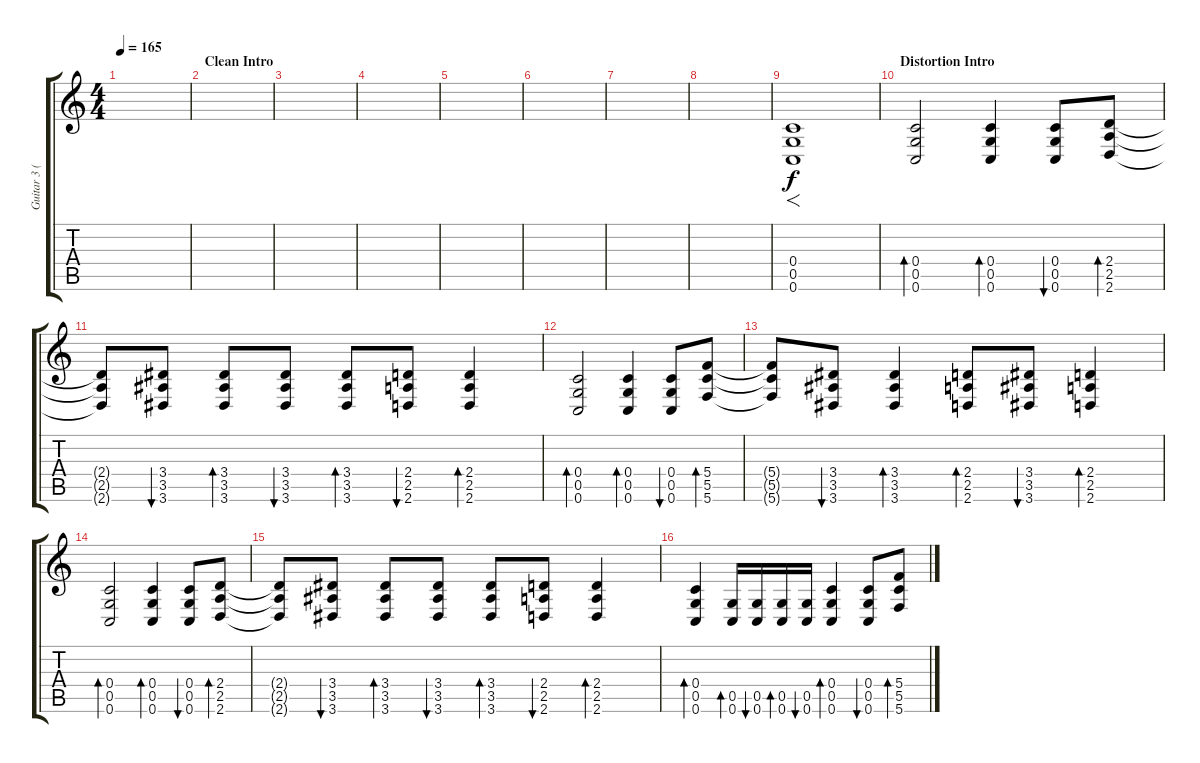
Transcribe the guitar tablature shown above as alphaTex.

\track ("Guitar 3 (distortion)" "Guitar 3 (") {instrument distortionguitar}
\staff {score tabs}
\tuning (D4 A3 F3 C3 G2 C2) {hide}
\ts (4 4)
\tempo 165
\clef g2
\ks c
|
\section ("" "Clean Intro")
|
|
|
|
|
|
|
(0.4 0.5 0.6).1{f} |
\section ("" "Distortion Intro")
(0.4 0.5 0.6).2{bd 60} (0.4 0.5 0.6).4{bd 60} (0.4 0.5 0.6).8{bu 60} (2.4 2.5 2.6).8{bd 60} |
(2.4{t} 2.5{t} 2.6{t}).8 (3.4 3.5 3.6).8{bu 60} (3.4 3.5 3.6).8{bd 60} (3.4 3.5 3.6).8{bu 60} (3.4 3.5 3.6).8{bd 60} (2.4 2.5 2.6).8{bu 60} (2.4 2.5 2.6).4{bd 60} |
(0.4 0.5 0.6).2{bd 60} (0.4 0.5 0.6).4{bd 60} (0.4 0.5 0.6).8{bu 60} (5.4 5.5 5.6).8{bd 60} |
(5.4{t} 5.5{t} 5.6{t}).8 (3.4 3.5 3.6).8{bu 60} (3.4 3.5 3.6).4{bd 60} (2.4 2.5 2.6).8{bd 60} (3.4 3.5 3.6).8{bu 60} (2.4 2.5 2.6).4{bd 60} |
(0.4 0.5 0.6).2{bd 60} (0.4 0.5 0.6).4{bd 60} (0.4 0.5 0.6).8{bu 60} (2.4 2.5 2.6).8{bd 60} |
(2.4{t} 2.5{t} 2.6{t}).8 (3.4 3.5 3.6).8{bu 60} (3.4 3.5 3.6).8{bd 60} (3.4 3.5 3.6).8{bu 60} (3.4 3.5 3.6).8{bd 60} (2.4 2.5 2.6).8{bu 60} (2.4 2.5 2.6).4{bd 60} |
(0.4 0.5 0.6).4{bd 60} (0.5 0.6).16{bd 60} (0.5 0.6).16{bu 60} (0.5 0.6).16{bd 60} (0.5 0.6).16{bu 60} (0.4 0.5 0.6).4{bd 60} (0.4 0.5 0.6).8{bu 60} (5.4 5.5 5.6).8{bd 60}
